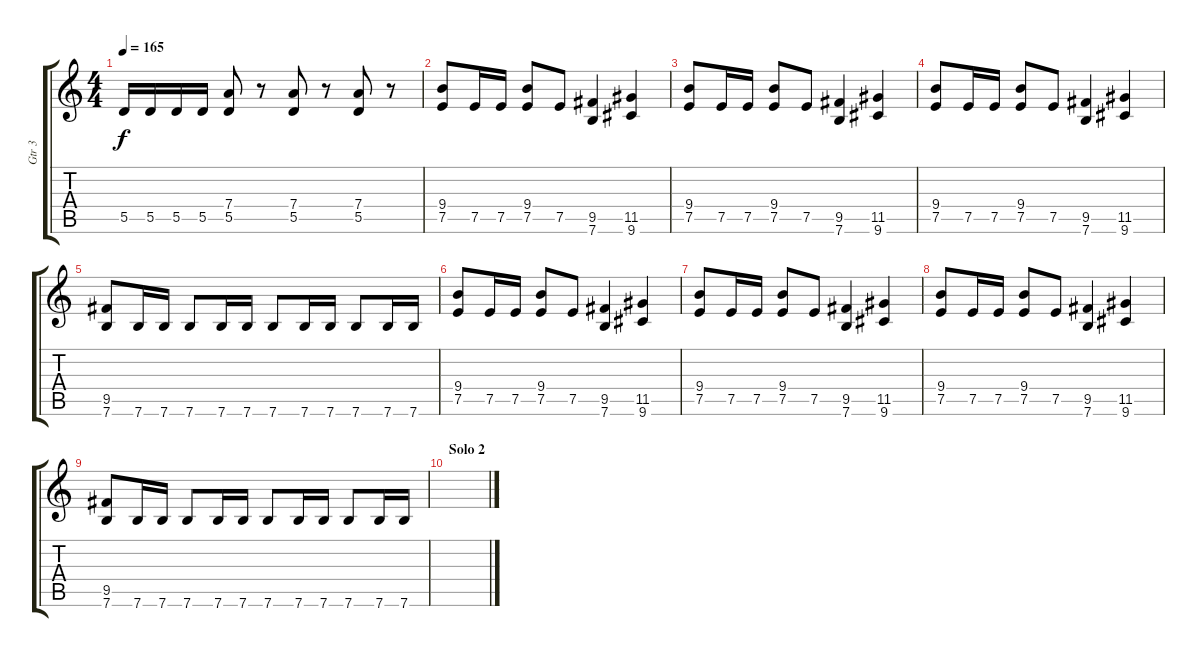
\track ("Gtr 3" "Gtr 3") {instrument distortionguitar}
\staff {score tabs}
\tuning (E4 B3 G3 D3 A2 E2) {hide}
\ts (4 4)
\tempo 165
\clef g2
\ks c
5.5.16{dy f} 5.5.16 5.5.16 5.5.16 (7.4 5.5).8 r.8 (7.4 5.5).8 r.8 (7.4 5.5).8 r.8 |
(9.4 7.5).8 7.5.16 7.5.16 (9.4 7.5).8 7.5.8 (9.5 7.6).4 (11.5 9.6).4 |
(9.4 7.5).8 7.5.16 7.5.16 (9.4 7.5).8 7.5.8 (9.5 7.6).4 (11.5 9.6).4 |
(9.4 7.5).8 7.5.16 7.5.16 (9.4 7.5).8 7.5.8 (9.5 7.6).4 (11.5 9.6).4 |
(9.5 7.6).8 7.6.16 7.6.16 7.6.8 7.6.16 7.6.16 7.6.8 7.6.16 7.6.16 7.6.8 7.6.16 7.6.16 |
(9.4 7.5).8 7.5.16 7.5.16 (9.4 7.5).8 7.5.8 (9.5 7.6).4 (11.5 9.6).4 |
(9.4 7.5).8 7.5.16 7.5.16 (9.4 7.5).8 7.5.8 (9.5 7.6).4 (11.5 9.6).4 |
(9.4 7.5).8 7.5.16 7.5.16 (9.4 7.5).8 7.5.8 (9.5 7.6).4 (11.5 9.6).4 |
(9.5 7.6).8 7.6.16 7.6.16 7.6.8 7.6.16 7.6.16 7.6.8 7.6.16 7.6.16 7.6.8 7.6.16 7.6.16 |
\section ("" "Solo 2")
